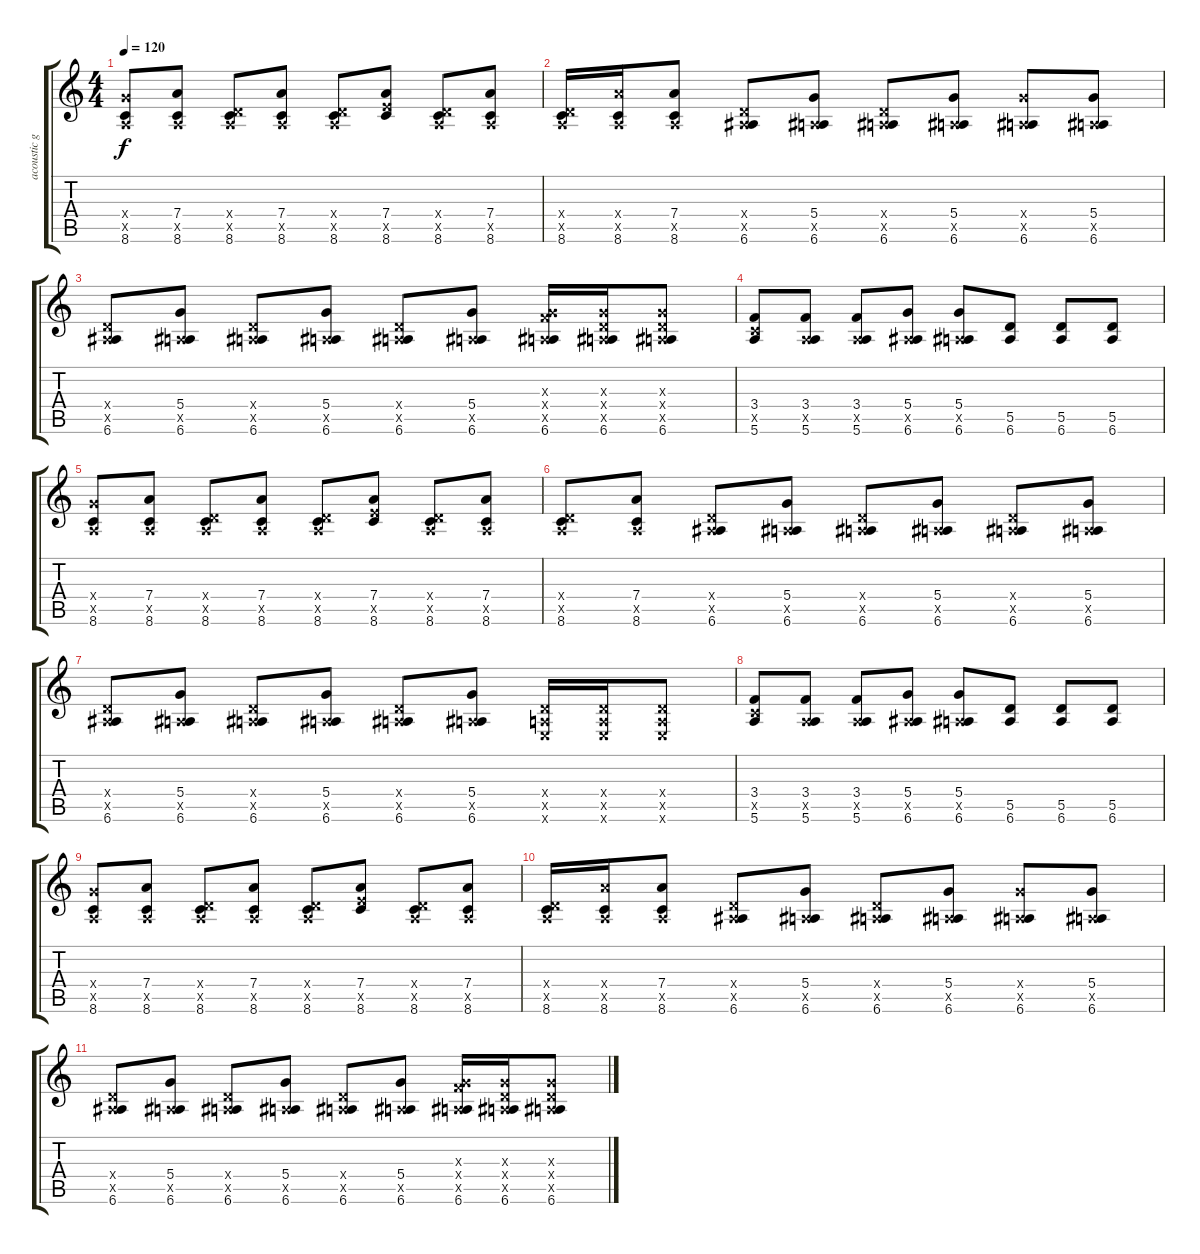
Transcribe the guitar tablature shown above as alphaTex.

\track ("acoustic guitar" "acoustic g") {instrument electricguitarmuted}
\staff {score tabs}
\tuning (E4 B3 G3 D3 A2 E2) {hide}
\ts (4 4)
\tempo 120
\clef g2
\ks c
(5.4{x} 0.5{x} 8.6).8{dy f} (7.4 0.5{x} 8.6).8 (0.4{x} 0.5{x} 8.6).8 (7.4 0.5{x} 8.6).8 (0.4{x} 0.5{x} 8.6).8 (7.4 7.5{x} 8.6).8 (0.4{x} 0.5{x} 8.6).8 (7.4 0.5{x} 8.6).8 |
(0.4{x} 0.5{x} 8.6).16 (7.4{x} 0.5{x} 8.6).16 (7.4 0.5{x} 8.6).8 (0.4{x} 0.5{x} 6.6).8 (5.4 0.5{x} 6.6).8 (0.4{x} 0.5{x} 6.6).8 (5.4 0.5{x} 6.6).8 (5.4{x} 0.5{x} 6.6).8 (5.4 0.5{x} 6.6).8 |
(0.4{x} 0.5{x} 6.6).8 (5.4 0.5{x} 6.6).8 (0.4{x} 0.5{x} 6.6).8 (5.4 0.5{x} 6.6).8 (0.4{x} 0.5{x} 6.6).8 (5.4 0.5{x} 6.6).8 (0.3{x} 3.4{x} 0.5{x} 6.6).16 (0.3{x} 0.4{x} 0.5{x} 6.6).16 (0.3{x} 0.4{x} 0.5{x} 6.6).8 |
(3.4 3.5{x} 5.6).8 (3.4 0.5{x} 5.6).8 (3.4 0.5{x} 5.6).8 (5.4 0.5{x} 6.6).8 (5.4 0.5{x} 6.6).8 (5.5 6.6).8 (5.5 6.6).8 (5.5 6.6).8 |
(5.4{x} 0.5{x} 8.6).8 (7.4 0.5{x} 8.6).8 (0.4{x} 0.5{x} 8.6).8 (7.4 0.5{x} 8.6).8 (0.4{x} 0.5{x} 8.6).8 (7.4 7.5{x} 8.6).8 (0.4{x} 0.5{x} 8.6).8 (7.4 0.5{x} 8.6).8 |
(0.4{x} 0.5{x} 8.6).8 (7.4 0.5{x} 8.6).8 (0.4{x} 0.5{x} 6.6).8 (5.4 0.5{x} 6.6).8 (0.4{x} 0.5{x} 6.6).8 (5.4 0.5{x} 6.6).8 (0.4{x} 0.5{x} 6.6).8 (5.4 0.5{x} 6.6).8 |
(0.4{x} 0.5{x} 6.6).8 (5.4 0.5{x} 6.6).8 (0.4{x} 0.5{x} 6.6).8 (5.4 0.5{x} 6.6).8 (0.4{x} 0.5{x} 6.6).8 (5.4 0.5{x} 6.6).8 (0.4{x} 0.5{x} 0.6{x}).16 (0.4{x} 0.5{x} 0.6{x}).16 (0.4{x} 0.5{x} 0.6{x}).8 |
(3.4 3.5{x} 5.6).8 (3.4 0.5{x} 5.6).8 (3.4 0.5{x} 5.6).8 (5.4 0.5{x} 6.6).8 (5.4 0.5{x} 6.6).8 (5.5 6.6).8 (5.5 6.6).8 (5.5 6.6).8 |
(5.4{x} 0.5{x} 8.6).8 (7.4 0.5{x} 8.6).8 (0.4{x} 0.5{x} 8.6).8 (7.4 0.5{x} 8.6).8 (0.4{x} 0.5{x} 8.6).8 (7.4 7.5{x} 8.6).8 (0.4{x} 0.5{x} 8.6).8 (7.4 0.5{x} 8.6).8 |
(0.4{x} 0.5{x} 8.6).16 (7.4{x} 0.5{x} 8.6).16 (7.4 0.5{x} 8.6).8 (0.4{x} 0.5{x} 6.6).8 (5.4 0.5{x} 6.6).8 (0.4{x} 0.5{x} 6.6).8 (5.4 0.5{x} 6.6).8 (5.4{x} 0.5{x} 6.6).8 (5.4 0.5{x} 6.6).8 |
(0.4{x} 0.5{x} 6.6).8 (5.4 0.5{x} 6.6).8 (0.4{x} 0.5{x} 6.6).8 (5.4 0.5{x} 6.6).8 (0.4{x} 0.5{x} 6.6).8 (5.4 0.5{x} 6.6).8 (0.3{x} 3.4{x} 0.5{x} 6.6).16 (0.3{x} 0.4{x} 0.5{x} 6.6).16 (0.3{x} 0.4{x} 0.5{x} 6.6).8
